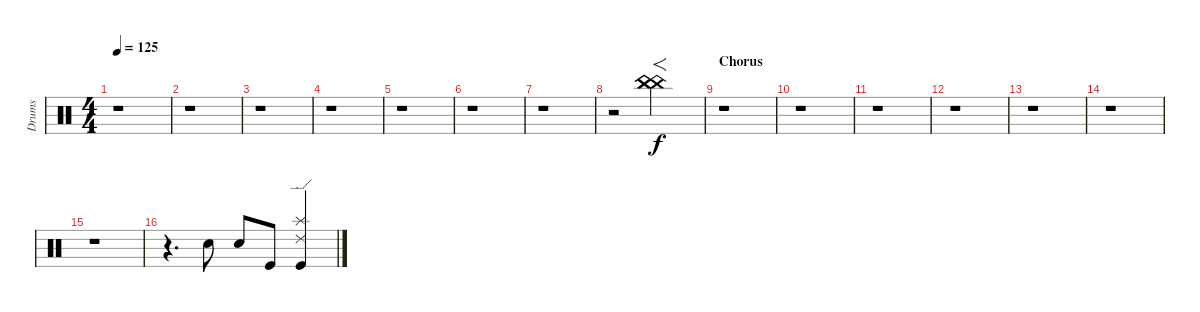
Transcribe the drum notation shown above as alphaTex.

\track ("Drums" "Drums") {instrument percussion}
\staff {score}
\articulation defaults
\ts (4 4)
\tempo 125
\clef neutral
\ks c
r.1{dy f} |
r.1 |
r.1 |
r.1 |
r.1 |
r.1 |
r.1 |
r.2 ("China (hit)" "China (hit)" "China (hit)").2{f} |
\section ("" "Chorus")
r.1 |
r.1 |
r.1 |
r.1 |
r.1 |
r.1 |
r.1 |
r.4{d} "Electric Snare (hit)".8 "Electric Snare (hit)".8 "Kick (hit)".8 ("Kick (hit)" "Splash (hit)" "Ride (edge) 2").4
